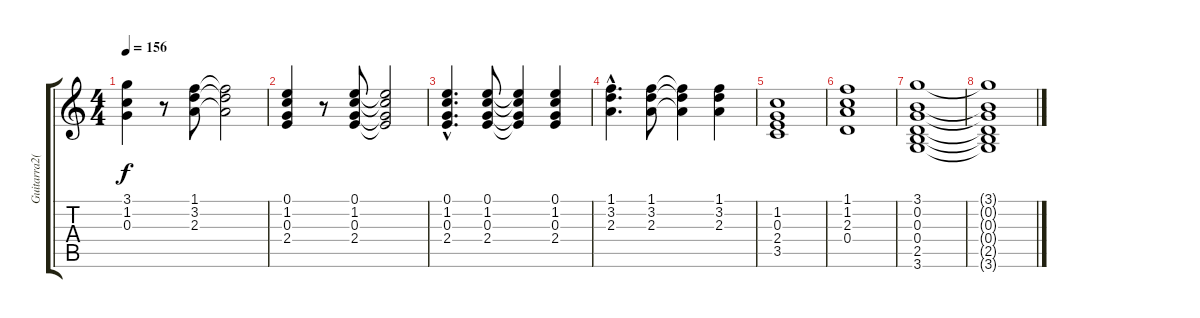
\track ("Guitarra2(Uoho)" "Guitarra2(") {instrument electricguitarclean}
\staff {score tabs}
\tuning (E4 B3 G3 D3 A2 E2) {hide}
\ts (4 4)
\tempo 156
\clef g2
\ks c
(3.1 1.2 0.3).4{dy f} r.8 (1.1 3.2 2.3).8 (1.1{t} 3.2{t} 2.3{t}).2 |
(0.1 1.2 0.3 2.4).4 r.8 (0.1 1.2 0.3 2.4).8 (0.1{t} 1.2{t} 0.3{t} 2.4{t}).2 |
(0.1{hac} 1.2{hac} 0.3{hac} 2.4{hac}).4{d} (0.1 1.2 0.3 2.4).8 (0.1{t} 1.2{t} 0.3{t} 2.4{t}).4 (0.1 1.2 0.3 2.4).4 |
(1.1{hac} 3.2{hac} 2.3{hac}).4{d} (1.1 3.2 2.3).8 (1.1{t} 3.2{t} 2.3{t}).4 (1.1 3.2 2.3).4 |
(1.2 0.3 2.4 3.5).1 |
(1.1 1.2 2.3 0.4).1 |
(3.1 0.2 0.3 0.4 2.5 3.6).1 |
(3.1{t} 0.2{t} 0.3{t} 0.4{t} 2.5{t} 3.6{t}).1
